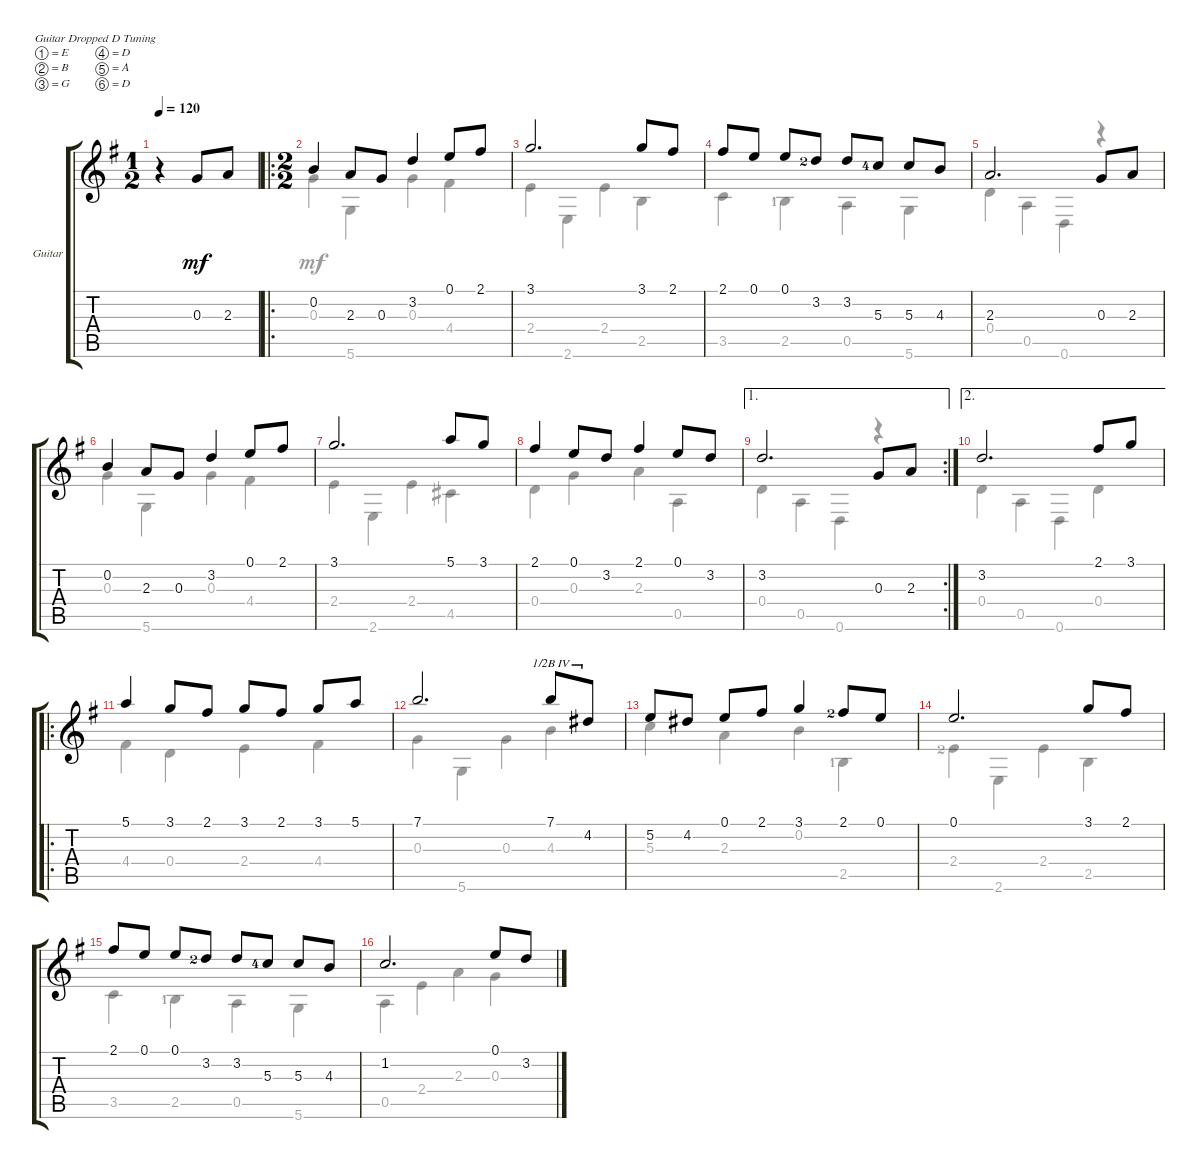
\defaultSystemsLayout 4
\bracketExtendMode groupsimilarinstruments
\firstSystemTrackNameOrientation horizontal
\otherSystemsTrackNameOrientation horizontal
\track ("Guitar" "Guitar") {instrument acousticguitarsteel}
\staff {score tabs}
\tuning (E4 B3 G3 D3 A2 D2)
\voice
\ts (1 2)
\tempo 120
\clef g2
\ks g
r.4{dy mf instrument acousticguitarsteel} 0.3.8 2.3.8 |
\ro
\ts (2 2)
0.2.4 2.3.8 0.3.8 3.2.4 0.1.8 2.1.8 |
3.1.2{d} 3.1.8 2.1.8 |
2.1.8 0.1.8 0.1.8 3.2{lf 3}.8 3.2.8 5.3{lf 5}.8 5.3.8 4.3.8 |
2.3.2{d} 0.3.8 2.3.8 |
0.2.4 2.3.8 0.3.8 3.2.4 0.1.8 2.1.8 |
3.1.2{d} 5.1.8 3.1.8 |
2.1.4 0.1.8 3.2.8 2.1.4 0.1.8 3.2.8 |
\ae 1
\rc 2
3.2.2{d} 0.3.8 2.3.8 |
\ae 2
3.2.2{d} 2.1.8 3.1.8 |
\ro
5.1.4 3.1.8 2.1.8 3.1.8 2.1.8 3.1.8 5.1.8 |
7.1.2{d} 7.1.8{barre (4 half)} 4.2.8{barre (4 half)} |
5.2.8 4.2.8 0.1.8 2.1.8 3.1.4 2.1{lf 3}.8 0.1.8 |
0.1.2{d} 3.1.8 2.1.8 |
2.1.8 0.1.8 0.1.8 3.2{lf 3}.8 3.2.8 5.3{lf 5}.8 5.3.8 4.3.8 |
1.2.2{d} 0.1.8 3.2.8
\voice
\clef g2
\ottava regular
\simile none
\ks g
|
0.3.4 5.6.4 0.3.4 4.4.4 |
2.4.4 2.6.4 2.4.4 2.5.4 |
3.5.4 2.5{lf 2}.4 0.5.4 5.6.4 |
0.4.4 0.5.4 0.6.4 r.4 |
0.3.4 5.6.4 0.3.4 4.4.4 |
2.4.4 2.6.4 2.4.4 4.5.4 |
0.4.4 0.3.4 2.3.4 0.5.4 |
0.4.4 0.5.4 0.6.4 r.4 |
0.4.4 0.5.4 0.6.4 0.4.4 |
4.4.4 0.4.4 2.4.4 4.4.4 |
0.3.4 5.6.4 0.3.4 4.3.4{barre (4 half)} |
5.3.4 2.3.4 0.2.4 2.5{lf 2}.4 |
2.4{lf 3}.4 2.6.4 2.4.4 2.5.4 |
3.5.4 2.5{lf 2}.4 0.5.4 5.6.4 |
0.5.4 2.4.4 2.3.4 0.3.4
